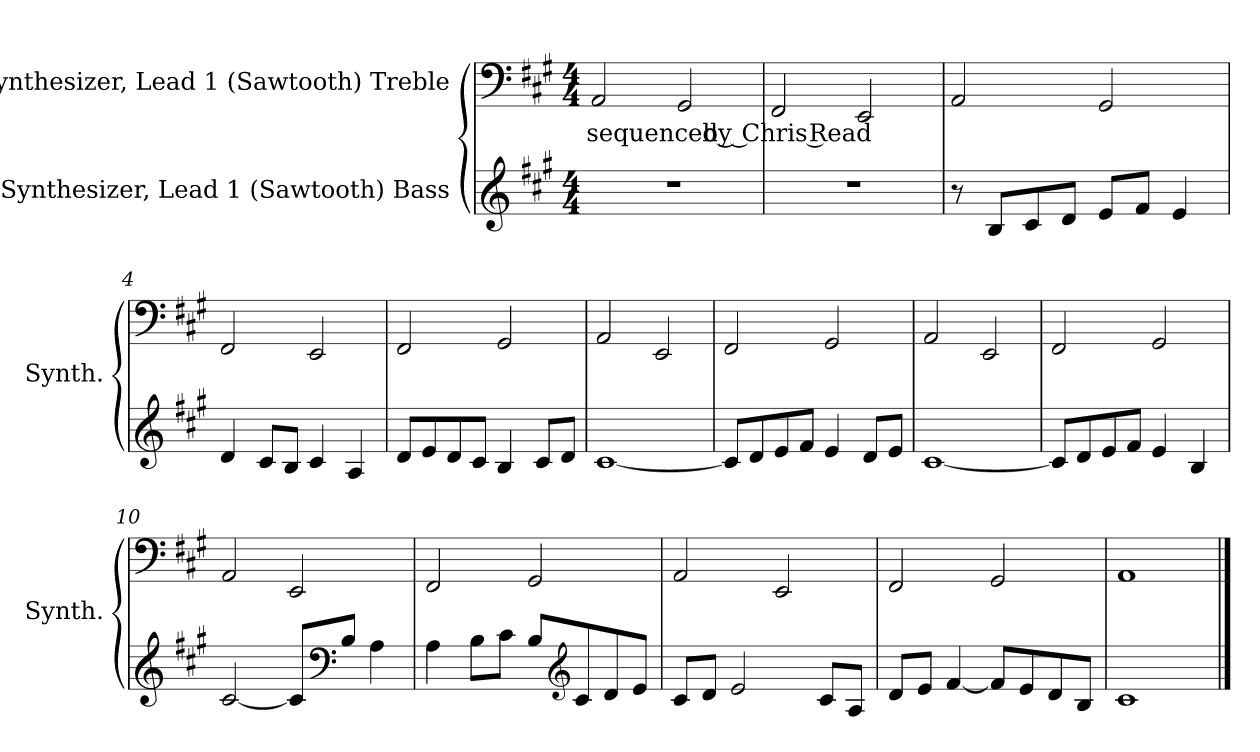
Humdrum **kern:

**kern	**kern	**text
*part2	*part1	*part1
*staff2	*staff1	*staff1
*I"Saw Synthesizer, Lead 1 (Sawtooth) Bass	*I"Saw Synthesizer, Lead 1 (Sawtooth) Treble	*
*I'Synth.	*I'Synth.	*
*clefG2	*clefF4	*
*k[f#c#g#]	*k[f#c#g#]	*
*M4/4	*M4/4	*
*MM150	*MM150	*
=1	=1	=1
!	!	!LO:LY:b
1r	2AA/	sequenced by Chris Read
.	2GG#/	.
=2	=2	=2
1r	2FF#/	.
.	2EE/	.
=3	=3	=3
8r	2AA/	.
8B/L	.	.
8c#/	.	.
8d/J	.	.
8e/L	2GG#/	.
8f#/J	.	.
4e/	.	.
=4	=4	=4
4d/	2FF#/	.
8c#/L	.	.
8B/J	.	.
4c#/	2EE/	.
4A/	.	.
!!LO:LB:g=z
=5	=5	=5
8d/L	2FF#/	.
8e/	.	.
8d/	.	.
8c#/J	.	.
4B/	2GG#/	.
8c#/L	.	.
8d/J	.	.
=6	=6	=6
[1c#	2AA/	.
.	2EE/	.
=7	=7	=7
8c#/L]	2FF#/	.
8d/	.	.
8e/	.	.
8f#/J	.	.
4e/	2GG#/	.
8d/L	.	.
8e/J	.	.
=8	=8	=8
[1c#	2AA/	.
.	2EE/	.
=9	=9	=9
8c#/L]	2FF#/	.
8d/	.	.
8e/	.	.
8f#/J	.	.
4e/	2GG#/	.
4B/	.	.
=10	=10	=10
[2c#/	2AA/	.
8c#/L]	2EE/	.
*clefF4	*	*
8B/J	.	.
4A\	.	.
!!LO:LB:g=z
=11	=11	=11
4A\	2FF#/	.
8B\L	.	.
8c#\J	.	.
8B/L	2GG#/	.
*clefG2	*	*
8c#/	.	.
8d/	.	.
8e/J	.	.
=12	=12	=12
8c#/L	2AA/	.
8d/J	.	.
2e/	.	.
.	2EE/	.
8c#/L	.	.
8A/J	.	.
=13	=13	=13
8d/L	2FF#/	.
8e/J	.	.
[4f#/	.	.
8f#/L]	2GG#/	.
8e/	.	.
8d/	.	.
8B/J	.	.
=14	=14	=14
1c#	1AA	.
==	==	==
*-	*-	*-
